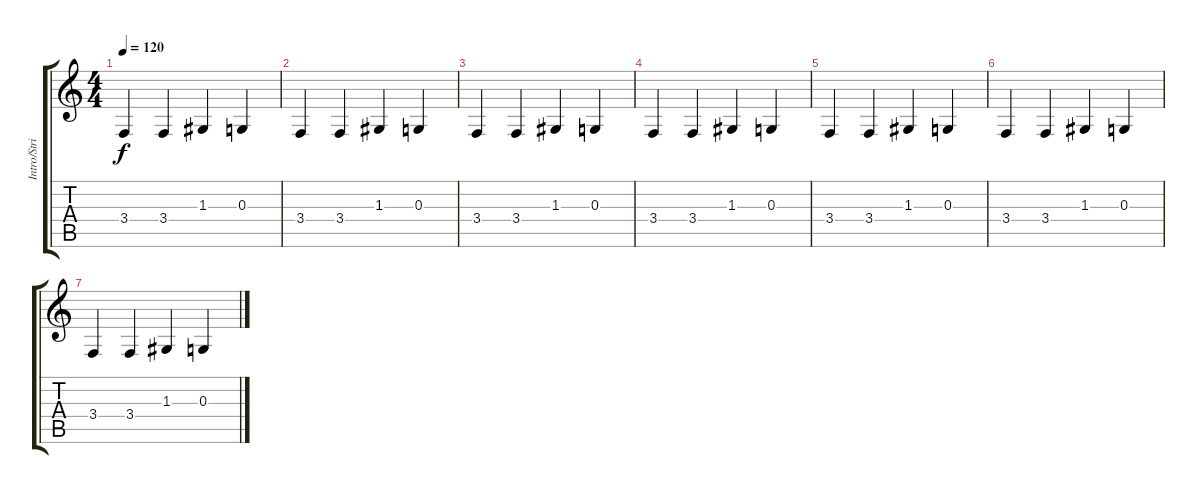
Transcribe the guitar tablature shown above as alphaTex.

\track ("Intro/Strings" "Intro/Stri") {instrument synthstrings1}
\staff {score tabs}
\tuning (E4 B3 G3 D3 A2 E2) {hide}
\ts (4 4)
\tempo 120
\clef g2
\ks c
3.4.4{dy f} 3.4.4 1.3.4 0.3.4 |
3.4.4 3.4.4 1.3.4 0.3.4 |
3.4.4 3.4.4 1.3.4 0.3.4 |
3.4.4 3.4.4 1.3.4 0.3.4 |
3.4.4 3.4.4 1.3.4 0.3.4 |
3.4.4 3.4.4 1.3.4 0.3.4 |
3.4.4 3.4.4 1.3.4 0.3.4
